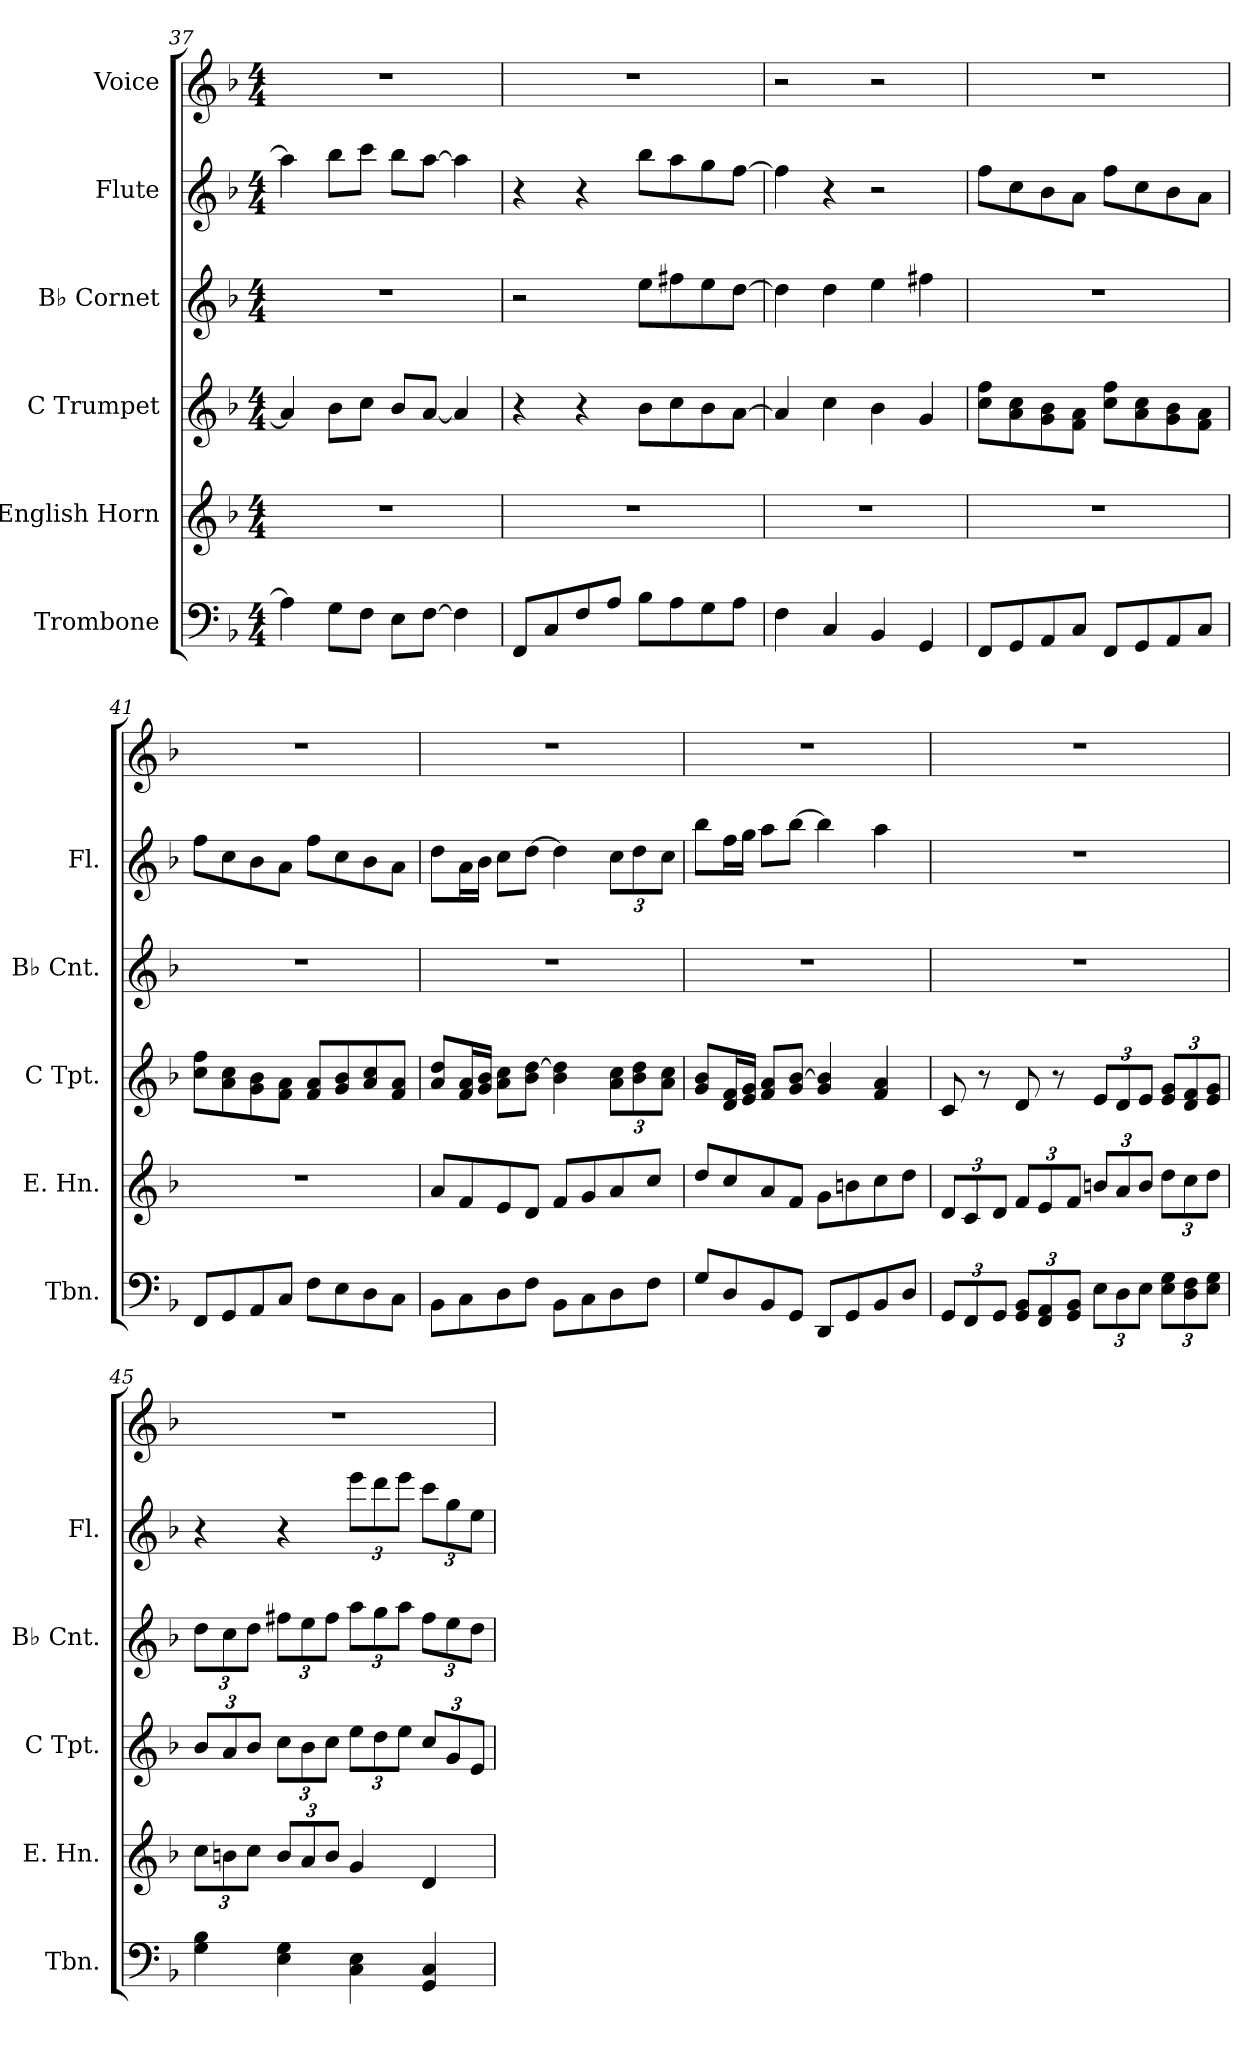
**kern	**kern	**kern	**kern	**kern	**kern
*part6	*part5	*part4	*part3	*part2	*part1
*staff6	*staff5	*staff4	*staff3	*staff2	*staff1
*I"Trombone	*I"English Horn	*I"C Trumpet	*I"B♭ Cornet	*I"Flute	*I"Voice
*I'Tbn.	*I'E. Hn.	*I'C Tpt.	*I'B♭ Cnt.	*I'Fl.	*
*clefF4	*clefG2	*clefG2	*clefG2	*clefG2	*clefG2
*	*ITrd4c7	*	*ITrd1c2	*	*
*k[b-]	*k[b-e-]	*k[b-]	*k[b-e-a-]	*k[b-]	*k[b-]
*M4/4	*M4/4	*M4/4	*M4/4	*M4/4	*M4/4
=37	=37	=37	=37	=37	=37
4A\]	1r	4a/]	1r	4aa\]	1r
8G\L	.	8b-\L	.	8bb-\L	.
8F\J	.	8cc\J	.	8ccc\J	.
8E\L	.	8b-/L	.	8bb-\L	.
[8F\J	.	[8a/J	.	[8aa\J	.
4F\]	.	4a/]	.	4aa\]	.
!!LO:LB:g=z
=38	=38	=38	=38	=38	=38
8FF/L	1r	4r	2r	4r	1r
8C/	.	.	.	.	.
8F/	.	4r	.	4r	.
8A/J	.	.	.	.	.
8B-\L	.	8b-\L	8dd\L	8bb-\L	.
8A\	.	8cc\	8een\	8aa\	.
8G\	.	8b-\	8dd\	8gg\	.
8A\J	.	[8a\J	[8cc\J	[8ff\J	.
=39	=39	=39	=39	=39	=39
4F\	1r	4a/]	4cc\]	4ff\]	2r
4C/	.	4cc\	4cc\	4r	.
4BB-/	.	4b-\	4dd\	2r	2r
4GG/	.	4g/	4een\	.	.
=40	=40	=40	=40	=40	=40
8FF/L	1r	8cc\ 8ff\L	1r	8ff\L	1r
8GG/	.	8a\ 8cc\	.	8cc\	.
8AA/	.	8g\ 8b-\	.	8b-\	.
8C/J	.	8f\ 8a\J	.	8a\J	.
8FF/L	.	8cc\ 8ff\L	.	8ff\L	.
8GG/	.	8a\ 8cc\	.	8cc\	.
8AA/	.	8g\ 8b-\	.	8b-\	.
8C/J	.	8f\ 8a\J	.	8a\J	.
=41	=41	=41	=41	=41	=41
8FF/L	1r	8cc\ 8ff\L	1r	8ff\L	1r
8GG/	.	8a\ 8cc\	.	8cc\	.
8AA/	.	8g\ 8b-\	.	8b-\	.
8C/J	.	8f\ 8a\J	.	8a\J	.
8F\L	.	8f/ 8a/L	.	8ff\L	.
8E\	.	8g/ 8b-/	.	8cc\	.
8D\	.	8a/ 8cc/	.	8b-\	.
8C\J	.	8f/ 8a/J	.	8a\J	.
=42	=42	=42	=42	=42	=42
8BB-\L	8d/L	8a/ 8dd/L	1r	8dd\L	1r
8C\	8B-/	16f/ 16a/L	.	16a\L	.
.	.	16g/ 16b-/JJ	.	16b-\JJ	.
8D\	8A/	8a\ 8cc\L	.	8cc\L	.
8F\J	8G/J	8b-\ [8dd\J	.	[8dd\J	.
8BB-\L	8B-/L	4b-\ 4dd\]	.	4dd\]	.
8C\	8c/	.	.	.	.
*	*	*Xbrackettup	*	*Xbrackettup	*
8D\	8d/	12a\ 12cc\L	.	12cc\L	.
.	.	12b-\ 12dd\	.	12dd\	.
8F\J	8f/J	.	.	.	.
.	.	12a\ 12cc\J	.	12cc\J	.
!!LO:PB:g=z
=43	=43	=43	=43	=43	=43
8G/L	8g/L	8g/ 8b-/L	1r	8bb-\L	1r
8D/	8f/	16d/ 16f/L	.	16ff\L	.
.	.	16e/ 16g/JJ	.	16gg\JJ	.
8BB-/	8d/	8f/ 8a/L	.	8aa\L	.
8GG/J	8B-/J	8g/ [8b-/J	.	[8bb-\J	.
8DD/L	8c\L	4g/ 4b-/]	.	4bb-\]	.
8GG/	8en\	.	.	.	.
8BB-/	8f\	4f/ 4a/	.	4aa\	.
8D/J	8g\J	.	.	.	.
=44	=44	=44	=44	=44	=44
*Xbrackettup	*Xbrackettup	*	*	*	*
12GG/L	12G/L	8c/	1r	1r	1r
12FF/	12F/	.	.	.	.
.	.	8r	.	.	.
12GG/J	12G/J	.	.	.	.
12GG/ 12BB-/L	12B-/L	8d/	.	.	.
12FF/ 12AA/	12A/	.	.	.	.
.	.	8r	.	.	.
12GG/ 12BB-/J	12B-/J	.	.	.	.
12E\L	12en/L	12e/L	.	.	.
12D\	12d/	12d/	.	.	.
12E\J	12e/J	12e/J	.	.	.
12E\ 12G\L	12g\L	12e/ 12g/L	.	.	.
12D\ 12F\	12f\	12d/ 12f/	.	.	.
12E\ 12G\J	12g\J	12e/ 12g/J	.	.	.
=45	=45	=45	=45	=45	=45
*	*	*	*Xbrackettup	*	*
4G\ 4B-\	12f\L	12b-/L	12cc\L	4r	1r
.	12en\	12a/	12b-\	.	.
.	12f\J	12b-/J	12cc\J	.	.
4E\ 4G\	12e/L	12cc\L	12een\L	4r	.
.	12d/	12b-\	12dd\	.	.
.	12e/J	12cc\J	12ee\J	.	.
4C\ 4E\	4c/	12ee\L	12gg\L	12eee\L	.
.	.	12dd\	12ff\	12ddd\	.
.	.	12ee\J	12gg\J	12eee\J	.
4GG/ 4C/	4G/	12cc/L	12ee\L	12ccc\L	.
.	.	12g/	12dd\	12gg\	.
.	.	12e/J	12cc\J	12ee\J	.
=	=	=	=	=	=
*-	*-	*-	*-	*-	*-
